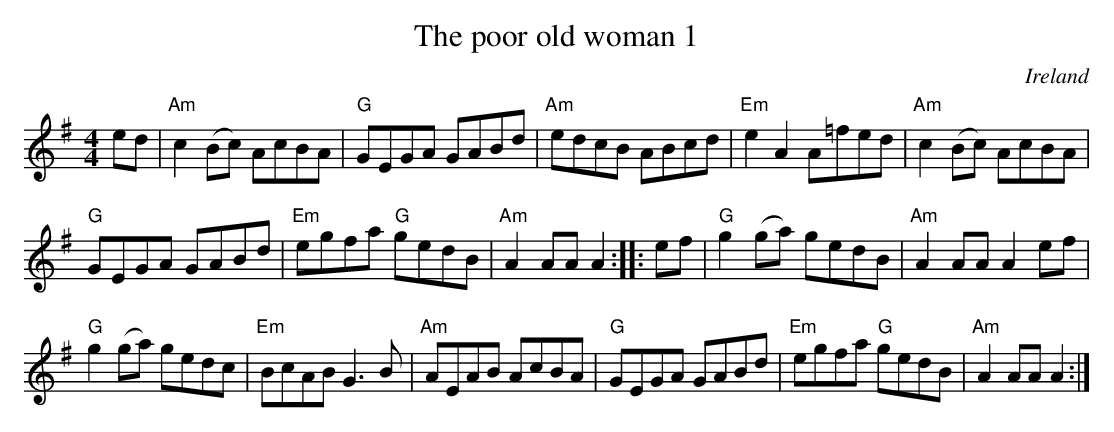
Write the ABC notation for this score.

X:1
T:The poor old woman 1
O:Ireland
M:4/4
L:1/8
K:G
ed|\
"Am"c2(Bc) AcBA|"G"GEGA GABd|"Am"edcB ABcd|"Em"e2A2 A=fed|\
"Am"c2(Bc) AcBA|
"G"GEGA GABd|"Em"egfa "G"gedB|"Am"A2AA A2:|\
|:ef|\
"G"g2(ga) gedB|"Am"A2AA A2ef|
"G"g2(ga) gedc|"Em"BcAB G3B|\
"Am"AEAB AcBA|"G"GEGA GABd|"Em"egfa "G"gedB|"Am"A2AA A2:|
